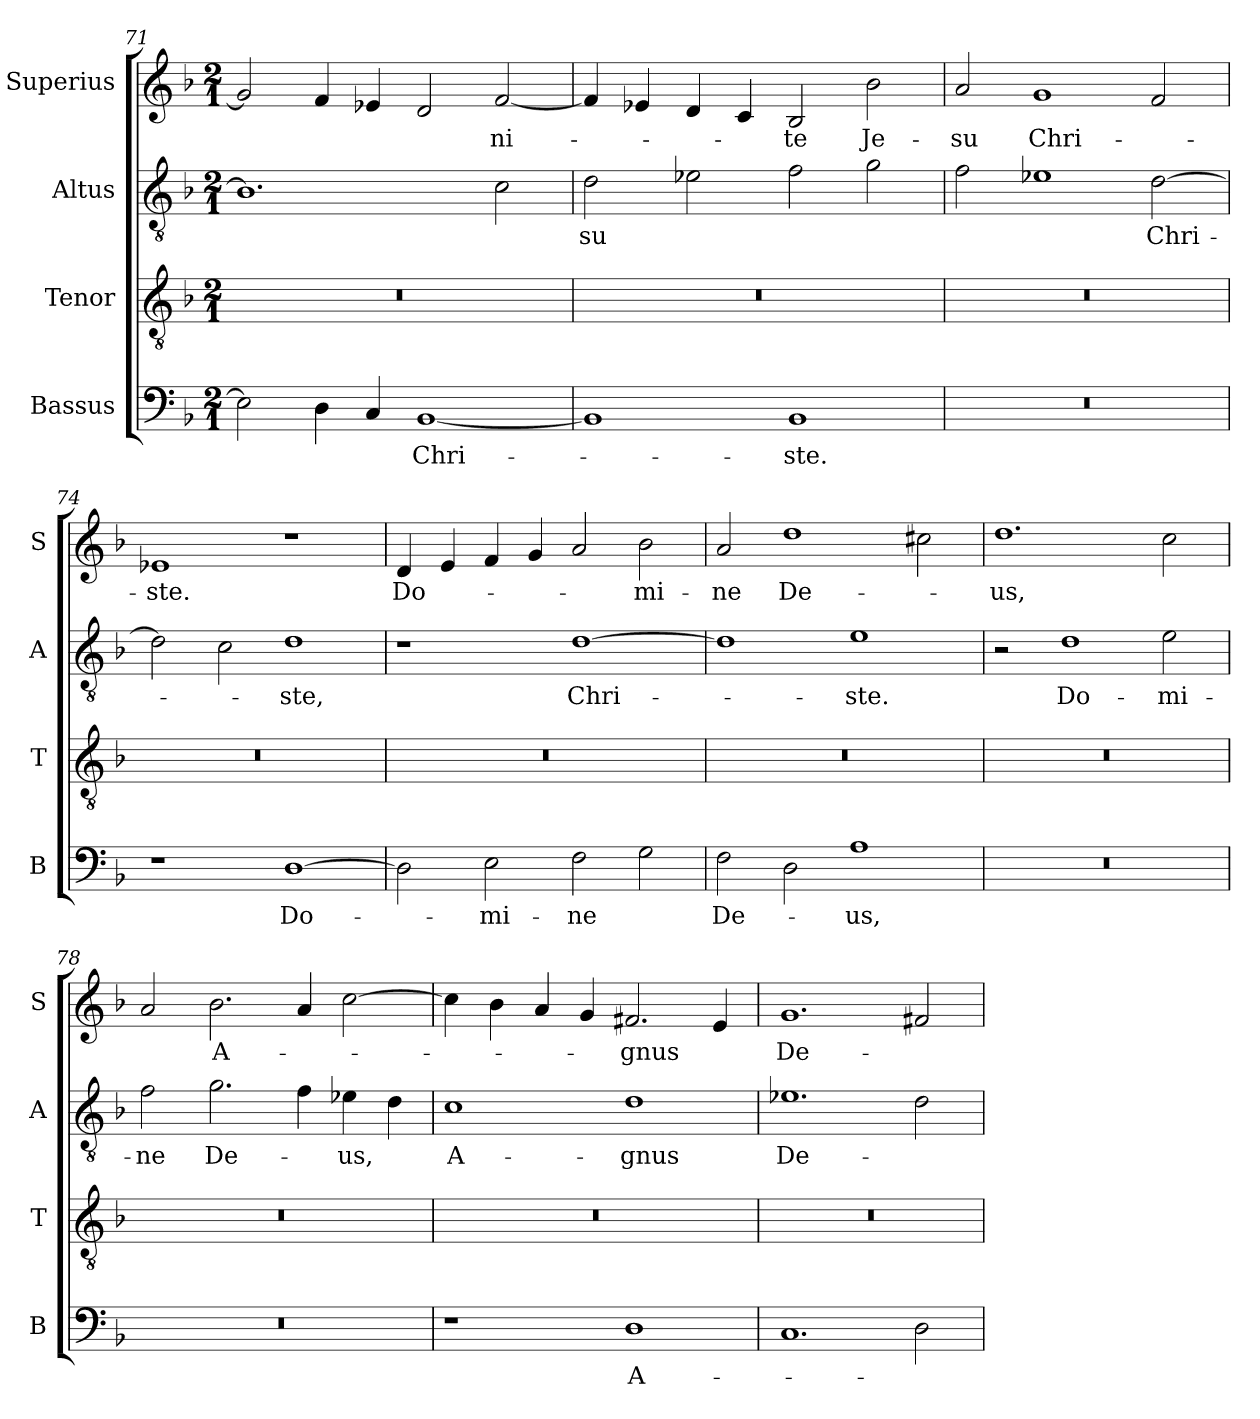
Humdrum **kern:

**kern	**text	**kern	**kern	**text	**kern	**text
*part4	*part4	*part3	*part2	*part2	*part1	*part1
*staff4	*staff4	*staff3	*staff2	*staff2	*staff1	*staff1
*I"Bassus	*	*I"Tenor	*I"Altus	*	*I"Superius	*
*I'B	*	*I'T	*I'A	*	*I'S	*
*clefF4	*	*clefGv2	*clefGv2	*	*clefG2	*
*k[b-]	*	*k[b-]	*k[b-]	*	*k[b-]	*
*M2/1	*	*M2/1	*M2/1	*	*M2/1	*
=71	=71	=71	=71	=71	=71	=71
2E-]	.	0r	1.B-]	.	2g]	.
4D	.	.	.	.	4f	.
4C	.	.	.	.	4e-X	.
[1BB-	Chri-	.	.	.	2d	.
.	.	.	2c	.	[2f	-ni-
=72	=72	=72	=72	=72	=72	=72
1BB-]	.	0r	2d	-su	4f]	.
.	.	.	.	.	4e-X	.
.	.	.	2e-X	.	4d	.
.	.	.	.	.	4c	.
1BB-	-ste.	.	2f	.	2B-	-te
.	.	.	2g	.	2b-	Je-
=73	=73	=73	=73	=73	=73	=73
0r	.	0r	2f	.	2a	-su
.	.	.	1e-X	.	1g	Chri-
.	.	.	[2d	Chri-	2f	.
=74	=74	=74	=74	=74	=74	=74
1r	.	0r	2d]	.	1e-X	-ste.
.	.	.	2c	.	.	.
[1D	Do-	.	1d	-ste,	1r	.
=75	=75	=75	=75	=75	=75	=75
2D]	.	0r	1r	.	4d	Do-
.	.	.	.	.	4e	.
2E	-mi-	.	.	.	4f	.
.	.	.	.	.	4g	.
!	!	!	!	!LO:LY:i	!	!
2F	-ne	.	[1d	Chri-	2a	.
2G	.	.	.	.	2b-	-mi-
=76	=76	=76	=76	=76	=76	=76
2F	De-	0r	1d]	.	2a	-ne
2D	.	.	.	.	1dd	De-
!	!	!	!	!LO:LY:i	!	!
1A	-us,	.	1e	-ste.	.	.
.	.	.	.	.	2cc#X	.
=77	=77	=77	=77	=77	=77	=77
0r	.	0r	2r	.	1.dd	-us,
.	.	.	1d	Do-	.	.
.	.	.	2e	-mi-	2cc	.
=78	=78	=78	=78	=78	=78	=78
0r	.	0r	2f	-ne	2a	.
!	!	!	!	!	!	!LO:LY:i
.	.	.	2.g	De-	2.b-	A-
.	.	.	4f	.	4a	.
.	.	.	4e-X	-us,	[2cc	.
.	.	.	4d	.	.	.
=79	=79	=79	=79	=79	=79	=79
1r	.	0r	1c	A-	4cc]	.
.	.	.	.	.	4b-	.
.	.	.	.	.	4a	.
.	.	.	.	.	4g	.
!	!LO:LY:i	!	!	!	!	!LO:LY:i
1D	A-	.	1d	-gnus	2.f#X	-gnus
.	.	.	.	.	4e	.
=80	=80	=80	=80	=80	=80	=80
!	!	!	!	!	!	!LO:LY:i
1.C	.	0r	1.e-X	De-	1.g	De-
2D	.	.	2d	.	2f#X	.
=	=	=	=	=	=	=
*-	*-	*-	*-	*-	*-	*-
